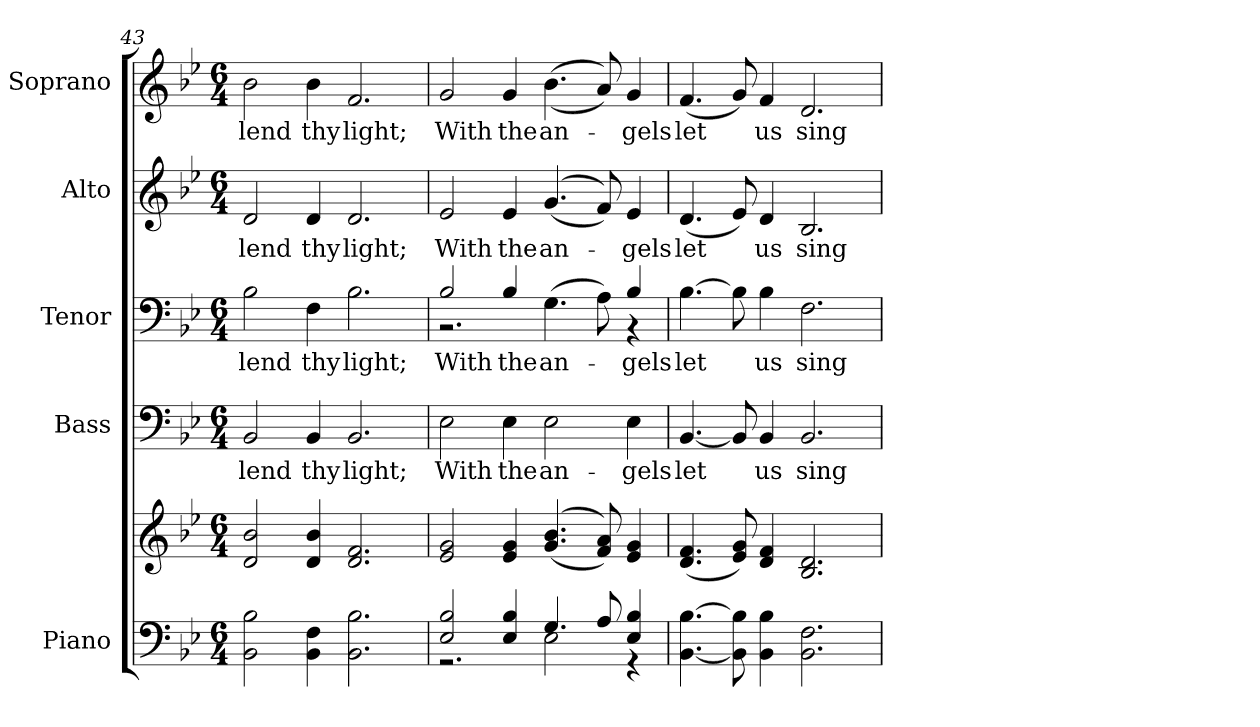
**kern	**kern	**kern	**text	**kern	**text	**kern	**text	**kern	**text
*part5	*part5	*part4	*part4	*part3	*part3	*part2	*part2	*part1	*part1
*staff6	*staff5	*staff4	*staff4	*staff3	*staff3	*staff2	*staff2	*staff1	*staff1
*I"Piano	*	*I"Bass	*	*I"Tenor	*	*I"Alto	*	*I"Soprano	*
*I'Pno.	*	*I'B.	*	*I'T.	*	*I'A.	*	*I'S.	*
*clefF4	*clefG2	*clefF4	*	*clefF4	*	*clefG2	*	*clefG2	*
*k[b-e-]	*k[b-e-]	*k[b-e-]	*	*k[b-e-]	*	*k[b-e-]	*	*k[b-e-]	*
*B-:	*B-:	*B-:	*	*B-:	*	*B-:	*	*B-:	*
*M6/4	*M6/4	*M6/4	*	*M6/4	*	*M6/4	*	*M6/4	*
=43	=43	=43	=43	=43	=43	=43	=43	=43	=43
!	!	!	!LO:LY:b:color=#000000	!	!	!	!	!	!
!	!	!	!	!	!LO:LY:b:color=#000000	!	!	!	!
!	!	!	!	!	!	!	!LO:LY:b:color=#000000	!	!
!	!	!	!	!	!	!	!	!	!LO:LY:b:color=#000000
2BB-i\ 2B-i	2di/ 2b-i	2BB-i/	lend	2B-i\	lend	2di/	lend	2b-i\	lend
!	!	!	!LO:LY:b:color=#000000	!	!	!	!	!	!
!	!	!	!	!	!LO:LY:b:color=#000000	!	!	!	!
!	!	!	!	!	!	!	!LO:LY:b:color=#000000	!	!
!	!	!	!	!	!	!	!	!	!LO:LY:b:color=#000000
4BB-i\ 4Fi	4di/ 4b-i	4BB-i/	thy	4Fi\	thy	4di/	thy	4b-i\	thy
!	!	!	!LO:LY:b:color=#000000	!	!	!	!	!	!
!	!	!	!	!	!LO:LY:b:color=#000000	!	!	!	!
!	!	!	!	!	!	!	!LO:LY:b:color=#000000	!	!
!	!	!	!	!	!	!	!	!	!LO:LY:b:color=#000000
2.BB-i\ 2.B-i	2.di/ 2.fi	2.BB-i/	light;	2.B-i\	light;	2.di/	light;	2.fi/	light;
!!LO:PB:g=z
=44	=44	=44	=44	=44	=44	=44	=44	=44	=44
*^	*	*	*	*	*	*	*	*	*
!	!	!	!	!LO:LY:b:color=#000000	!	!	!	!	!	!
!	!	!	!	!	!	!LO:LY:b:color=#000000	!	!	!	!
*	*	*	*	*	*^	*	*	*	*	*
!	!	!	!	!	!	!	!	!	!LO:LY:b:color=#000000	!	!
!	!	!	!	!	!	!	!	!	!	!	!LO:LY:b:color=#000000
2E-i/ 2B-i	2.r	2e-i/ 2gi	2E-i\	With	2B-i/	2.r	With	2e-i/	With	2gi/	With
!	!	!	!	!LO:LY:b:color=#000000	!	!	!	!	!	!	!
!	!	!	!	!	!	!	!LO:LY:b:color=#000000	!	!	!	!
!	!	!	!	!	!	!	!	!	!LO:LY:b:color=#000000	!	!
!	!	!	!	!	!	!	!	!	!	!	!LO:LY:b:color=#000000
4E-i/ 4B-i	.	4e-i/ 4gi	4E-i\	the	4B-i/	.	the	4e-i/	the	4gi/	the
!	!	!	!	!LO:LY:b:color=#000000	!	!	!	!	!	!	!
!	!	!	!	!	!	!	!LO:LY:b:color=#000000	!	!	!	!
!	!	!	!	!	!	!	!	!	!LO:LY:b:color=#000000	!	!
!	!	!	!	!	!	!	!	!	!	!	!LO:LY:b:color=#000000
4.Gi/	2E-i\	((4.gi/ 4.b-i	2E-i\	an-	(4.Gi\	2ryy	an-	((4.gi/	an-	((4.b-i\	an-
8Ai/	.	8fi/ 8ai))	.	.	8Ai\)	.	.	8fi/))	.	8ai/))	.
!	!	!	!	!LO:LY:b:color=#000000	!	!	!	!	!	!	!
!	!	!	!	!	!	!	!LO:LY:b:color=#000000	!	!	!	!
!	!	!	!	!	!	!	!	!	!LO:LY:b:color=#000000	!	!
!	!	!	!	!	!	!	!	!	!	!	!LO:LY:b:color=#000000
4E-i/ 4B-i	4r	4e-i/ 4gi	4E-i\	-gels	4B-i/	4r	-gels	4e-i/	-gels	4gi/	-gels
*v	*v	*	*	*	*v	*v	*	*	*	*	*
=45	=45	=45	=45	=45	=45	=45	=45	=45	=45
*^	*	*	*	*^	*	*	*	*	*
!	!	!	!	!LO:LY:b:color=#000000	!	!	!	!	!	!	!
*v	*v	*	*	*	*v	*v	*	*	*	*	*
*^	*	*	*	*^	*	*	*	*	*
!	!	!	!	!	!	!	!LO:LY:b:color=#000000	!	!	!	!
*v	*v	*	*	*	*v	*v	*	*	*	*	*
*^	*	*	*	*^	*	*	*	*	*
!	!	!	!	!	!	!	!	!	!LO:LY:b:color=#000000	!	!
*v	*v	*	*	*	*v	*v	*	*	*	*	*
*^	*	*	*	*^	*	*	*	*	*
!	!	!	!	!	!	!	!	!	!	!	!LO:LY:b:color=#000000
*v	*v	*	*	*	*v	*v	*	*	*	*	*
[<4.BB-i\ [>4.B-i	(4.di/ 4.fi	[<4.BB-i/	let	[>4.B-i\	let	(4.di/	let	(4.fi/	let
8BB-i\] 8B-i]	8e-i/ 8gi)	8BB-i/]	.	8B-i\]	.	8e-i/)	.	8gi/)	.
!	!	!	!LO:LY:b:color=#000000	!	!	!	!	!	!
!	!	!	!	!	!LO:LY:b:color=#000000	!	!	!	!
!	!	!	!	!	!	!	!LO:LY:b:color=#000000	!	!
!	!	!	!	!	!	!	!	!	!LO:LY:b:color=#000000
4BB-i\ 4B-i	4di/ 4fi	4BB-i/	us	4B-i\	us	4di/	us	4fi/	us
!	!	!	!LO:LY:b:color=#000000	!	!	!	!	!	!
!	!	!	!	!	!LO:LY:b:color=#000000	!	!	!	!
!	!	!	!	!	!	!	!LO:LY:b:color=#000000	!	!
!	!	!	!	!	!	!	!	!	!LO:LY:b:color=#000000
2.BB-i\ 2.Fi	2.B-i/ 2.di	2.BB-i/	sing	2.Fi\	sing	2.B-i/	sing	2.di/	sing
=	=	=	=	=	=	=	=	=	=
*-	*-	*-	*-	*-	*-	*-	*-	*-	*-
